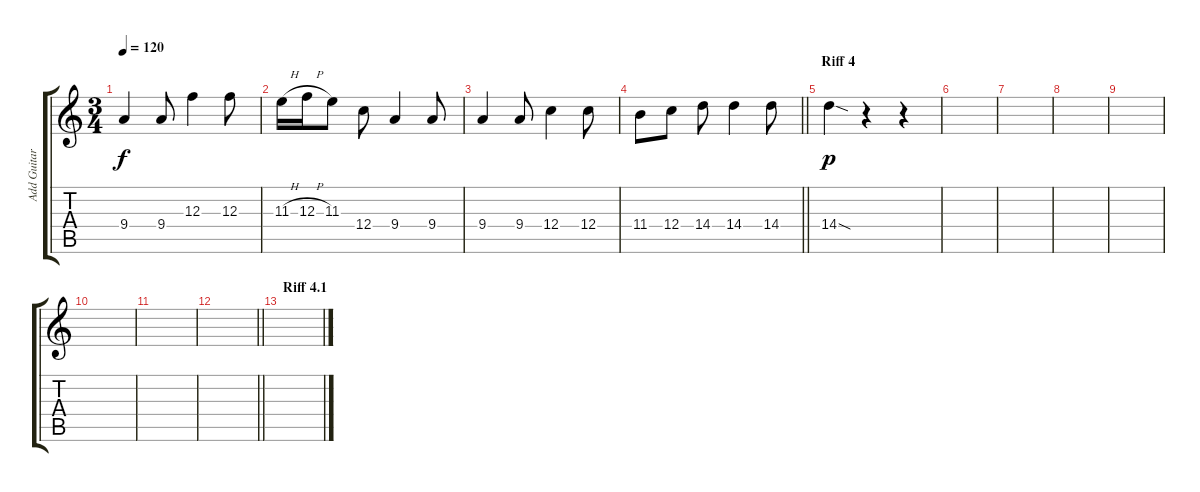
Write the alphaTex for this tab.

\track ("Add Guitar" "Add Guitar") {instrument distortionguitar}
\staff {score tabs}
\tuning (D4 A3 F3 C3 G2 D2) {hide}
\ts (3 4)
\tempo 120
\clef g2
\ks c
9.4.4{dy f} 9.4.8 12.3.4 12.3.8 |
11.3{h}.16 12.3{h}.16 11.3.8 12.4.8 9.4.4 9.4.8 |
9.4.4 9.4.8 12.4.4 12.4.8 |
\barLineRight lightlight
11.4.8 12.4.8 14.4.8 14.4.4 14.4.8 |
\section ("" "Riff 4")
14.4{sod}.4{dy p} r.4 r.4 |
|
|
|
|
|
|
\barLineRight lightlight
|
\section ("" "Riff 4.1")
